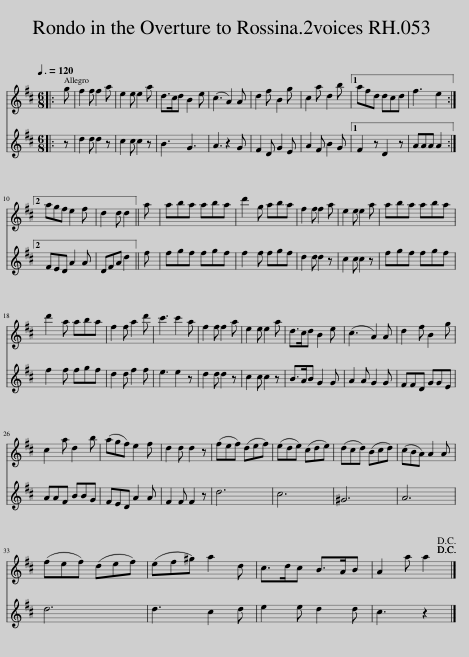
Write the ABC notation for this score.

X:1
%%score 1 2
L:1/8
Q:3/8=120
M:6/8
I:linebreak $
K:D
V:1 treble
V:2 treble
V:1
|: g | f2 f f2 a | e2 e e2 a | d>cd B2 e | (c3 A2) A | %5
 d2 f B2 g | c2 a d2 b |1 afd dcd | f3 e2 :|2$ agf e2 f | %10
 d2 d d2 || a | aba aba | d'2 g aba | f2 f f2 a | %15
 e2 e e2 a | aba aba |$ d'2 a aba | f2 f a2 d' | c'3 c'2 a | %20
 f2 f f2 a | e2 e e2 a | d>cd B2 e | (c3 A2) A | d2 f B2 g |$ %25
 c2 a d2 b | (agf) e2 f | d2 d d2 z | (fef) (def) | (ede) (cde) | %30
 (dcd) (Bcd) | (cBA) A2 A |$ (fef) (def) | (ef^g) a2 d | c>dc B>AB | %35
 A2 a a2!D.C.! |] %36
V:2
|: z | d2 d d2 z | c2 c c2 z | B3 G3 | A3 z2 G | %5
 F2 D G2 E | A2 F B2 G |1 F2 z D2 z | AAA A2 :|2$ FED A2 A | %10
 DFA d2 || f | fgf fgf | f2 f fgf | d2 d d2 z | %15
 c2 c c2 z | fgf fgf |$ f2 f fgf | d2 d f2 f | e3 e2 z | %20
 d2 d d2 z | c2 c c2 z | B>AB G2 G | A2 A G2 G | FFD GGE |$ %25
 AAF BBG | FED A2 A | F2 F F2 z | d6 | c6 | %30
 ^G6 | A6 |$ d6 | d3 c2 d | e2 e d2 d | %35
 c3 z2 |] %36
